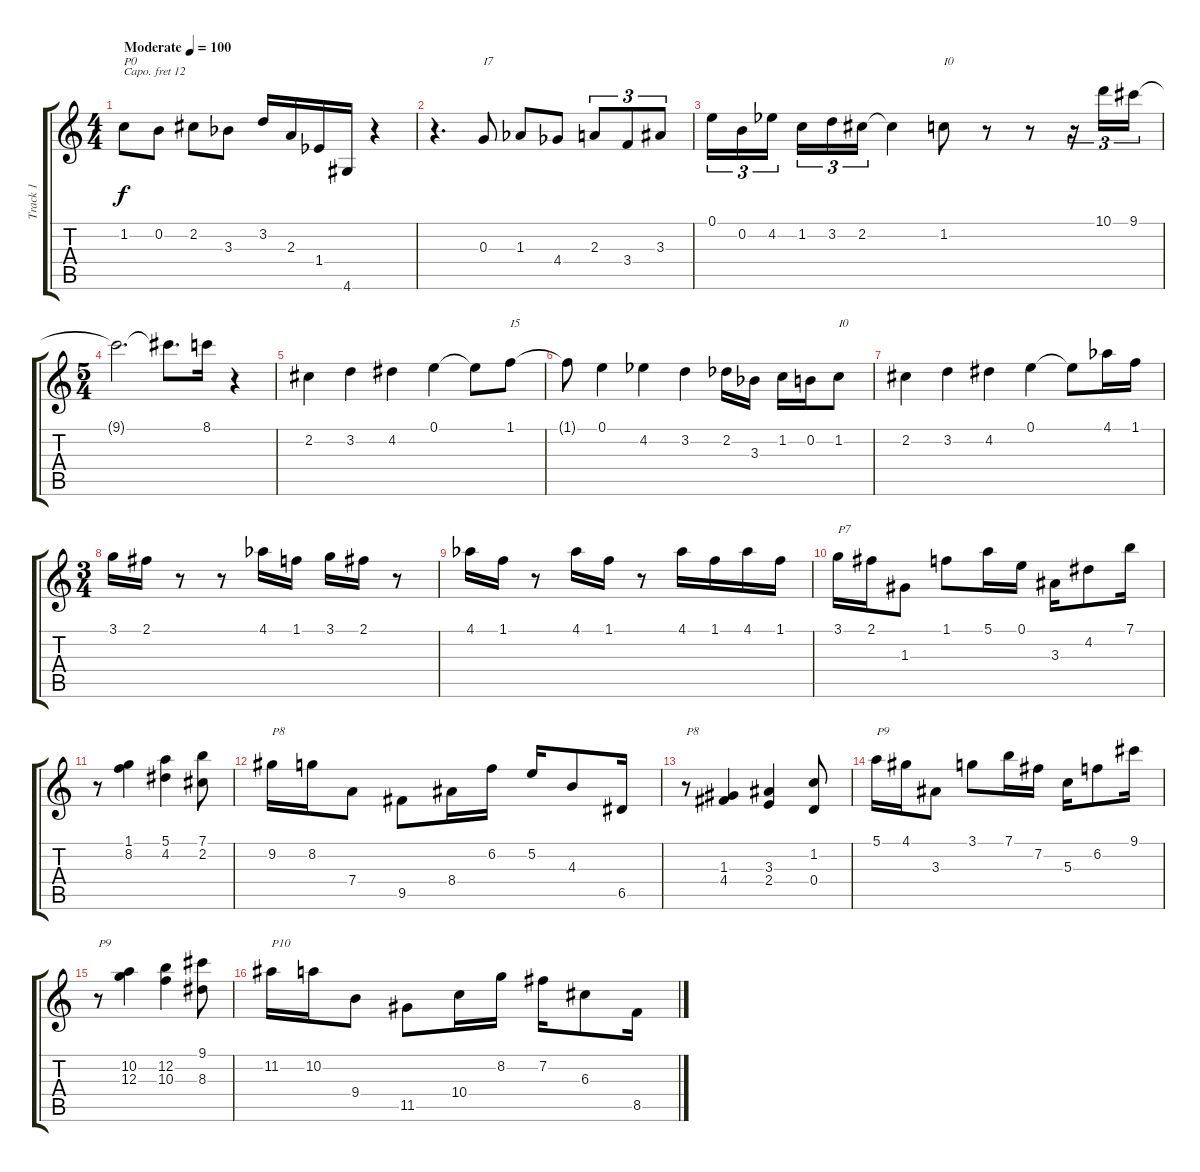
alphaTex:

\track ("Track 1" "Track 1") {instrument acousticgrandpiano}
\staff {score tabs}
\capo 12
\tuning (E4 B3 G3 D3 A2 E2) {hide}
\ts (4 4)
\tempo (100 "Moderate")
\clef g2
\ks c
1.2.8{txt "P0" dy f instrument acousticgrandpiano} 0.2.8 2.2.8 3.3{acc b}.8 3.2.16 2.3.16 1.4{acc b}.16 4.6.16 r.4 |
r.4{d} 0.3.8{txt "I7"} 1.3{acc b}.8 4.4{acc b}.8 2.3.8{tu (3 2)} 3.4.8{tu (3 2)} 3.3.8{tu (3 2)} |
0.1.16{tu (3 2)} 0.2.16{tu (3 2)} 4.2{acc b}.16{tu (3 2) beam splitsecondary} 1.2.16{tu (3 2)} 3.2.16{tu (3 2)} 2.2.16{tu (3 2)} 2.2{t}.4 1.2.8{txt "I0"} r.8 r.8 r.16{tu (3 2)} 10.1.16{tu (3 2)} 9.1.16{tu (3 2)} |
\ts (5 4)
9.1{t}.2{d} 9.1{t}.8{d} 8.1.16 r.4 |
2.2.4 3.2.4 4.2.4 0.1.4 0.1{t}.8 1.1.8{txt "I5"} |
1.1{t}.8 0.1.4 4.2{acc b}.4 3.2.4 2.2{acc b}.16 3.3{acc b}.16 1.2.16 0.2.16 1.2.8{txt "I0"} |
2.2.4 3.2.4 4.2.4 0.1.4 0.1{t}.8 4.1{acc b}.16 1.1.16 |
\ts (3 4)
3.1.16 2.1.16 r.8 r.8 4.1{acc b}.16 1.1.16 3.1.16 2.1.16 r.8 |
4.1{acc b}.16 1.1.16 r.8 4.1{acc b}.16 1.1.16 r.8 4.1{acc b}.16 1.1.16 4.1{acc b}.16 1.1.16 |
3.1.16{txt "P7"} 2.1.16 1.3.8 1.1.8 5.1.16 0.1.16 3.3.16 4.2.8 7.1.16 |
r.8 (1.1 8.2).4 (5.1 4.2).4 (7.1 2.2).8 |
9.2.16{txt "P8"} 8.2.16 7.4.8 9.5.8 8.4.16 6.2.16 5.2.16 4.3.8 6.5.16 |
r.8{txt "P8"} (1.3 4.4).4 (3.3 2.4).4 (1.2 0.4).8 |
5.1.16{txt "P9"} 4.1.16 3.3.8 3.1.8 7.1.16 7.2.16 5.3.16 6.2.8 9.1.16 |
r.8{txt "P9"} (10.2 12.3).4 (12.2 10.3).4 (9.1 8.3).8 |
11.2.16{txt "P10"} 10.2.16 9.4.8 11.5.8 10.4.16 8.2.16 7.2.16 6.3.8 8.5.16
